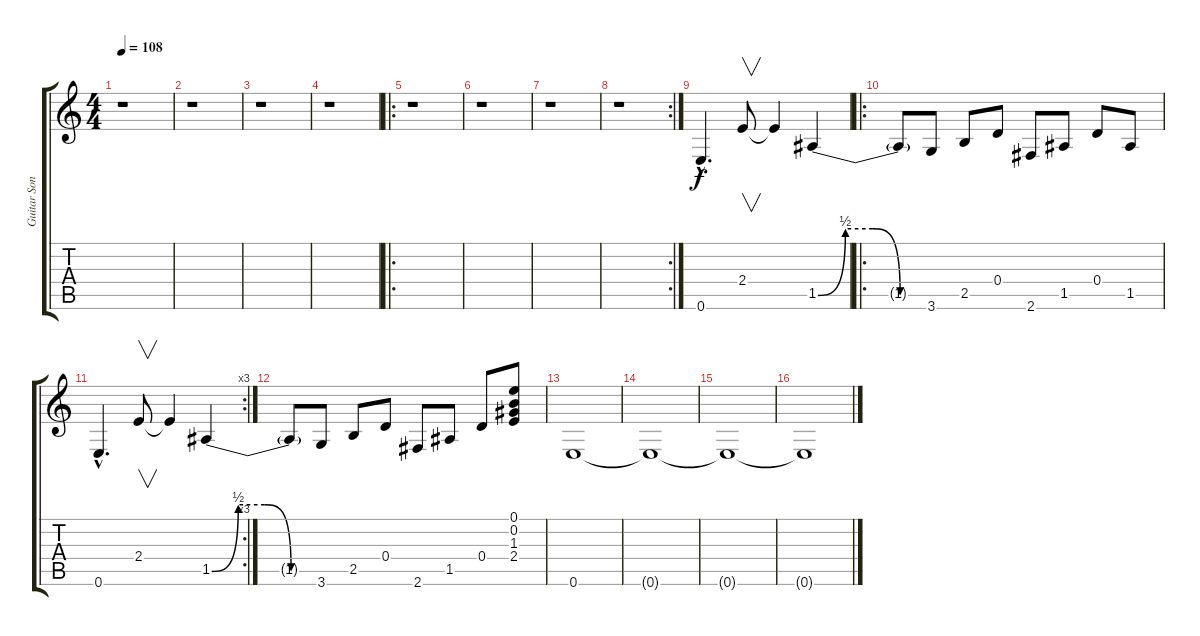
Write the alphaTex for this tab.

\track ("Guitar Son clair" "Guitar Son") {instrument electricguitarclean}
\staff {score tabs}
\tuning (E4 B3 G3 D3 A2 E2) {hide}
\ts (4 4)
\tempo 108
\clef g2
\ks c
r.1{dy f} |
r.1 |
r.1 |
r.1 |
\ro
r.1 |
r.1 |
r.1 |
\rc 2
r.1 |
0.6{hac}.4{d} 2.4.8{v} 2.4{t}.4 1.5{be (custom 0 0 15 2 30 2 45 0 60 0)}.4 |
\ro
1.5{t}.8 3.6.8 2.5.8 0.4.8 2.6.8 1.5.8 0.4.8 1.5.8 |
\rc 3
0.6{hac}.4{d} 2.4.8{v} 2.4{t}.4 1.5{be (custom 0 0 15 2 30 2 45 0 60 0)}.4 |
1.5{t}.8 3.6.8 2.5.8 0.4.8 2.6.8 1.5.8 0.4.8 (0.1 0.2 1.3 2.4).8 |
0.6.1 |
0.6{t}.1 |
0.6{t}.1 |
0.6{t}.1
